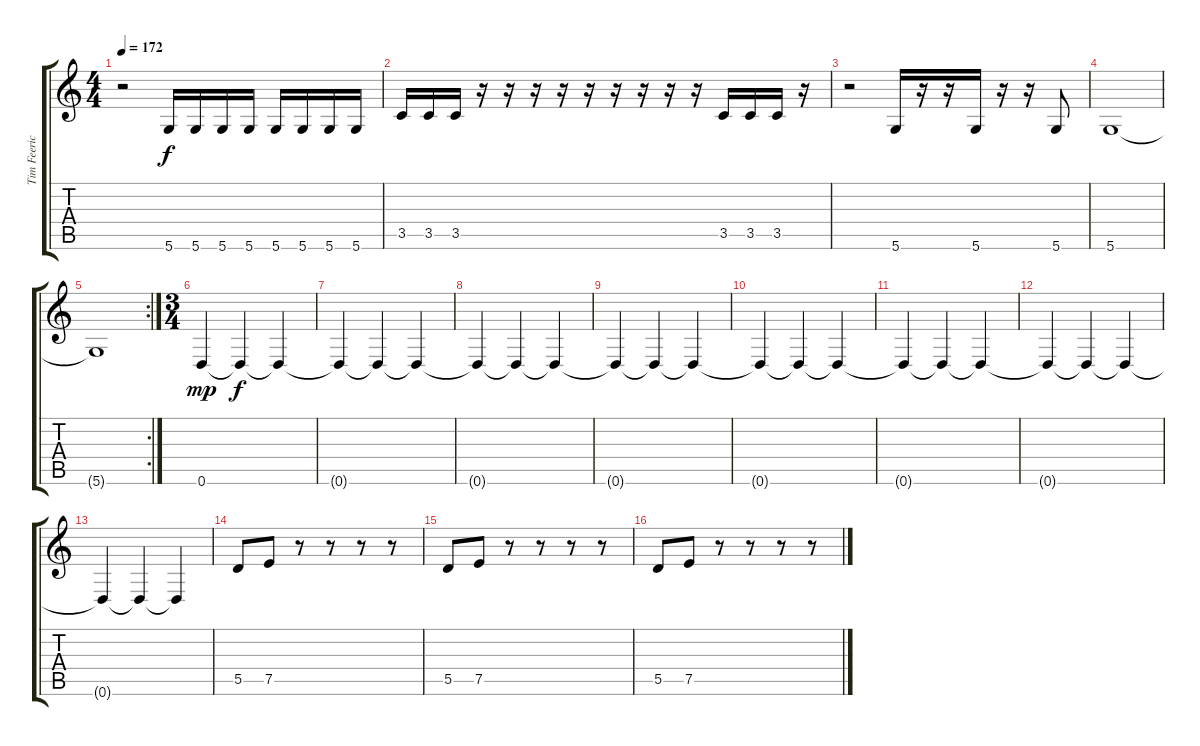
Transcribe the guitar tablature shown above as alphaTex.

\track ("Tim Feerick" "Tim Feeric") {instrument electricbassfinger}
\staff {score tabs}
\tuning (E4 B3 G3 D3 A2 D2) {hide}
\ts (4 4)
\tempo 172
\clef g2
\ks c
r.2{dy f} 5.6.16 5.6.16 5.6.16 5.6.16 5.6.16 5.6.16 5.6.16 5.6.16 |
3.5.16 3.5.16 3.5.16 r.16 r.16 r.16 r.16 r.16 r.16 r.16 r.16 r.16 3.5.16 3.5.16 3.5.16 r.16 |
r.2 5.6.16 r.16 r.16 5.6.16 r.16 r.16 5.6.8 |
5.6.1 |
\rc 2
5.6{t}.1 |
\ts (3 4)
0.6.4{dy mp} 0.6{t}.4{dy f} 0.6{t}.4 |
0.6{t}.4 0.6{t}.4 0.6{t}.4 |
0.6{t}.4 0.6{t}.4 0.6{t}.4 |
0.6{t}.4 0.6{t}.4 0.6{t}.4 |
0.6{t}.4 0.6{t}.4 0.6{t}.4 |
0.6{t}.4 0.6{t}.4 0.6{t}.4 |
0.6{t}.4 0.6{t}.4 0.6{t}.4 |
0.6{t}.4 0.6{t}.4 0.6{t}.4 |
5.5.8 7.5.8 r.8 r.8 r.8 r.8 |
5.5.8 7.5.8 r.8 r.8 r.8 r.8 |
5.5.8 7.5.8 r.8 r.8 r.8 r.8
